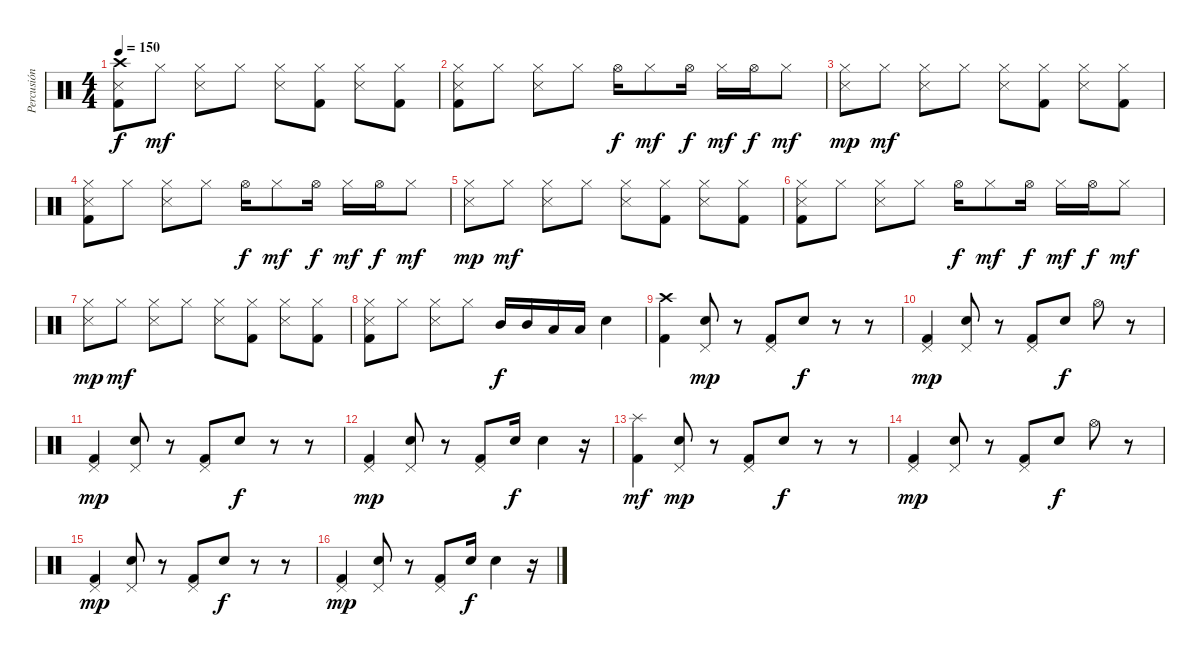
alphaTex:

\track ("Percusión" "Percusión") {instrument percussion}
\staff {score}
\articulation defaults
\ts (4 4)
\tempo 150
\clef neutral
\ks c
("Crash high (hit)" "Snare (side stick) 3" "Kick (hit) 2").8{dy f} "Hi-Hat (closed)".8{dy mf} ("Hi-Hat (closed)" "Snare (side stick) 3").8 "Hi-Hat (closed)".8 ("Hi-Hat (closed)" "Snare (side stick) 3").8 ("Hi-Hat (closed)" "Kick (hit) 2").8 ("Hi-Hat (closed)" "Snare (side stick) 3").8 ("Hi-Hat (closed)" "Kick (hit) 2").8 |
("Hi-Hat (closed)" "Snare (side stick) 3" "Kick (hit) 2").8 "Hi-Hat (closed)".8 ("Hi-Hat (closed)" "Snare (side stick) 3").8 "Hi-Hat (closed)".8 "Hi-Hat (open)".16{dy f} "Hi-Hat (closed)".8{dy mf} "Hi-Hat (open)".16{dy f} "Hi-Hat (closed)".16{dy mf} "Hi-Hat (open)".16{dy f} "Hi-Hat (closed)".8{dy mf} |
("Hi-Hat (closed)" "Snare (side stick) 3").8{dy mp} "Hi-Hat (closed)".8{dy mf} ("Hi-Hat (closed)" "Snare (side stick) 3").8 "Hi-Hat (closed)".8 ("Hi-Hat (closed)" "Snare (side stick) 3").8 ("Hi-Hat (closed)" "Kick (hit) 2").8 ("Hi-Hat (closed)" "Snare (side stick) 3").8 ("Hi-Hat (closed)" "Kick (hit) 2").8 |
("Hi-Hat (closed)" "Snare (side stick) 3" "Kick (hit) 2").8 "Hi-Hat (closed)".8 ("Hi-Hat (closed)" "Snare (side stick) 3").8 "Hi-Hat (closed)".8 "Hi-Hat (open)".16{dy f} "Hi-Hat (closed)".8{dy mf} "Hi-Hat (open)".16{dy f} "Hi-Hat (closed)".16{dy mf} "Hi-Hat (open)".16{dy f} "Hi-Hat (closed)".8{dy mf} |
("Hi-Hat (closed)" "Snare (side stick) 3").8{dy mp} "Hi-Hat (closed)".8{dy mf} ("Hi-Hat (closed)" "Snare (side stick) 3").8 "Hi-Hat (closed)".8 ("Hi-Hat (closed)" "Snare (side stick) 3").8 ("Hi-Hat (closed)" "Kick (hit) 2").8 ("Hi-Hat (closed)" "Snare (side stick) 3").8 ("Hi-Hat (closed)" "Kick (hit) 2").8 |
("Hi-Hat (closed)" "Snare (side stick) 3" "Kick (hit) 2").8 "Hi-Hat (closed)".8 ("Hi-Hat (closed)" "Snare (side stick) 3").8 "Hi-Hat (closed)".8 "Hi-Hat (open)".16{dy f} "Hi-Hat (closed)".8{dy mf} "Hi-Hat (open)".16{dy f} "Hi-Hat (closed)".16{dy mf} "Hi-Hat (open)".16{dy f} "Hi-Hat (closed)".8{dy mf} |
("Hi-Hat (closed)" "Snare (side stick) 3").8{dy mp} "Hi-Hat (closed)".8{dy mf} ("Hi-Hat (closed)" "Snare (side stick) 3").8 "Hi-Hat (closed)".8 ("Hi-Hat (closed)" "Snare (side stick) 3").8 ("Hi-Hat (closed)" "Kick (hit) 2").8 ("Hi-Hat (closed)" "Snare (side stick) 3").8 ("Hi-Hat (closed)" "Kick (hit) 2").8 |
("Hi-Hat (closed)" "Snare (side stick) 3" "Kick (hit) 2").8 "Hi-Hat (closed)".8 ("Hi-Hat (closed)" "Snare (side stick) 3").8 "Hi-Hat (closed)".8 "Mid Tom (hit)".16{dy f} "Mid Tom (hit)".16 "Low Tom (hit)".16 "Low Tom (hit)".16 "Electric Snare (hit)".4 |
("Crash high (hit)" "Kick (hit) 2").4 ("Pedal Hi-Hat (hit)" "Electric Snare (hit)").8{dy mp} r.8 ("Pedal Hi-Hat (hit)" "Kick (hit) 2").8 "Electric Snare (hit)".8{dy f} r.8 r.8 |
("Pedal Hi-Hat (hit)" "Kick (hit) 2").4{dy mp} ("Pedal Hi-Hat (hit)" "Electric Snare (hit)").8 r.8 ("Pedal Hi-Hat (hit)" "Kick (hit) 2").8 "Electric Snare (hit)".8{dy f} "Hi-Hat (open)".8 r.8 |
("Pedal Hi-Hat (hit)" "Kick (hit) 2").4{dy mp} ("Pedal Hi-Hat (hit)" "Electric Snare (hit)").8 r.8 ("Pedal Hi-Hat (hit)" "Kick (hit) 2").8 "Electric Snare (hit)".8{dy f} r.8 r.8 |
("Pedal Hi-Hat (hit)" "Kick (hit) 2").4{dy mp} ("Pedal Hi-Hat (hit)" "Electric Snare (hit)").8 r.8 ("Pedal Hi-Hat (hit)" "Kick (hit) 2").8 "Electric Snare (hit)".16{dy f} "Electric Snare (hit)".4 r.16 |
("Splash (hit)" "Kick (hit) 2").4{dy mf} ("Pedal Hi-Hat (hit)" "Electric Snare (hit)").8{dy mp} r.8 ("Pedal Hi-Hat (hit)" "Kick (hit) 2").8 "Electric Snare (hit)".8{dy f} r.8 r.8 |
("Pedal Hi-Hat (hit)" "Kick (hit) 2").4{dy mp} ("Pedal Hi-Hat (hit)" "Electric Snare (hit)").8 r.8 ("Pedal Hi-Hat (hit)" "Kick (hit) 2").8 "Electric Snare (hit)".8{dy f} "Hi-Hat (open)".8 r.8 |
("Pedal Hi-Hat (hit)" "Kick (hit) 2").4{dy mp} ("Pedal Hi-Hat (hit)" "Electric Snare (hit)").8 r.8 ("Pedal Hi-Hat (hit)" "Kick (hit) 2").8 "Electric Snare (hit)".8{dy f} r.8 r.8 |
("Pedal Hi-Hat (hit)" "Kick (hit) 2").4{dy mp} ("Pedal Hi-Hat (hit)" "Electric Snare (hit)").8 r.8 ("Pedal Hi-Hat (hit)" "Kick (hit) 2").8 "Electric Snare (hit)".16{dy f} "Electric Snare (hit)".4 r.16
